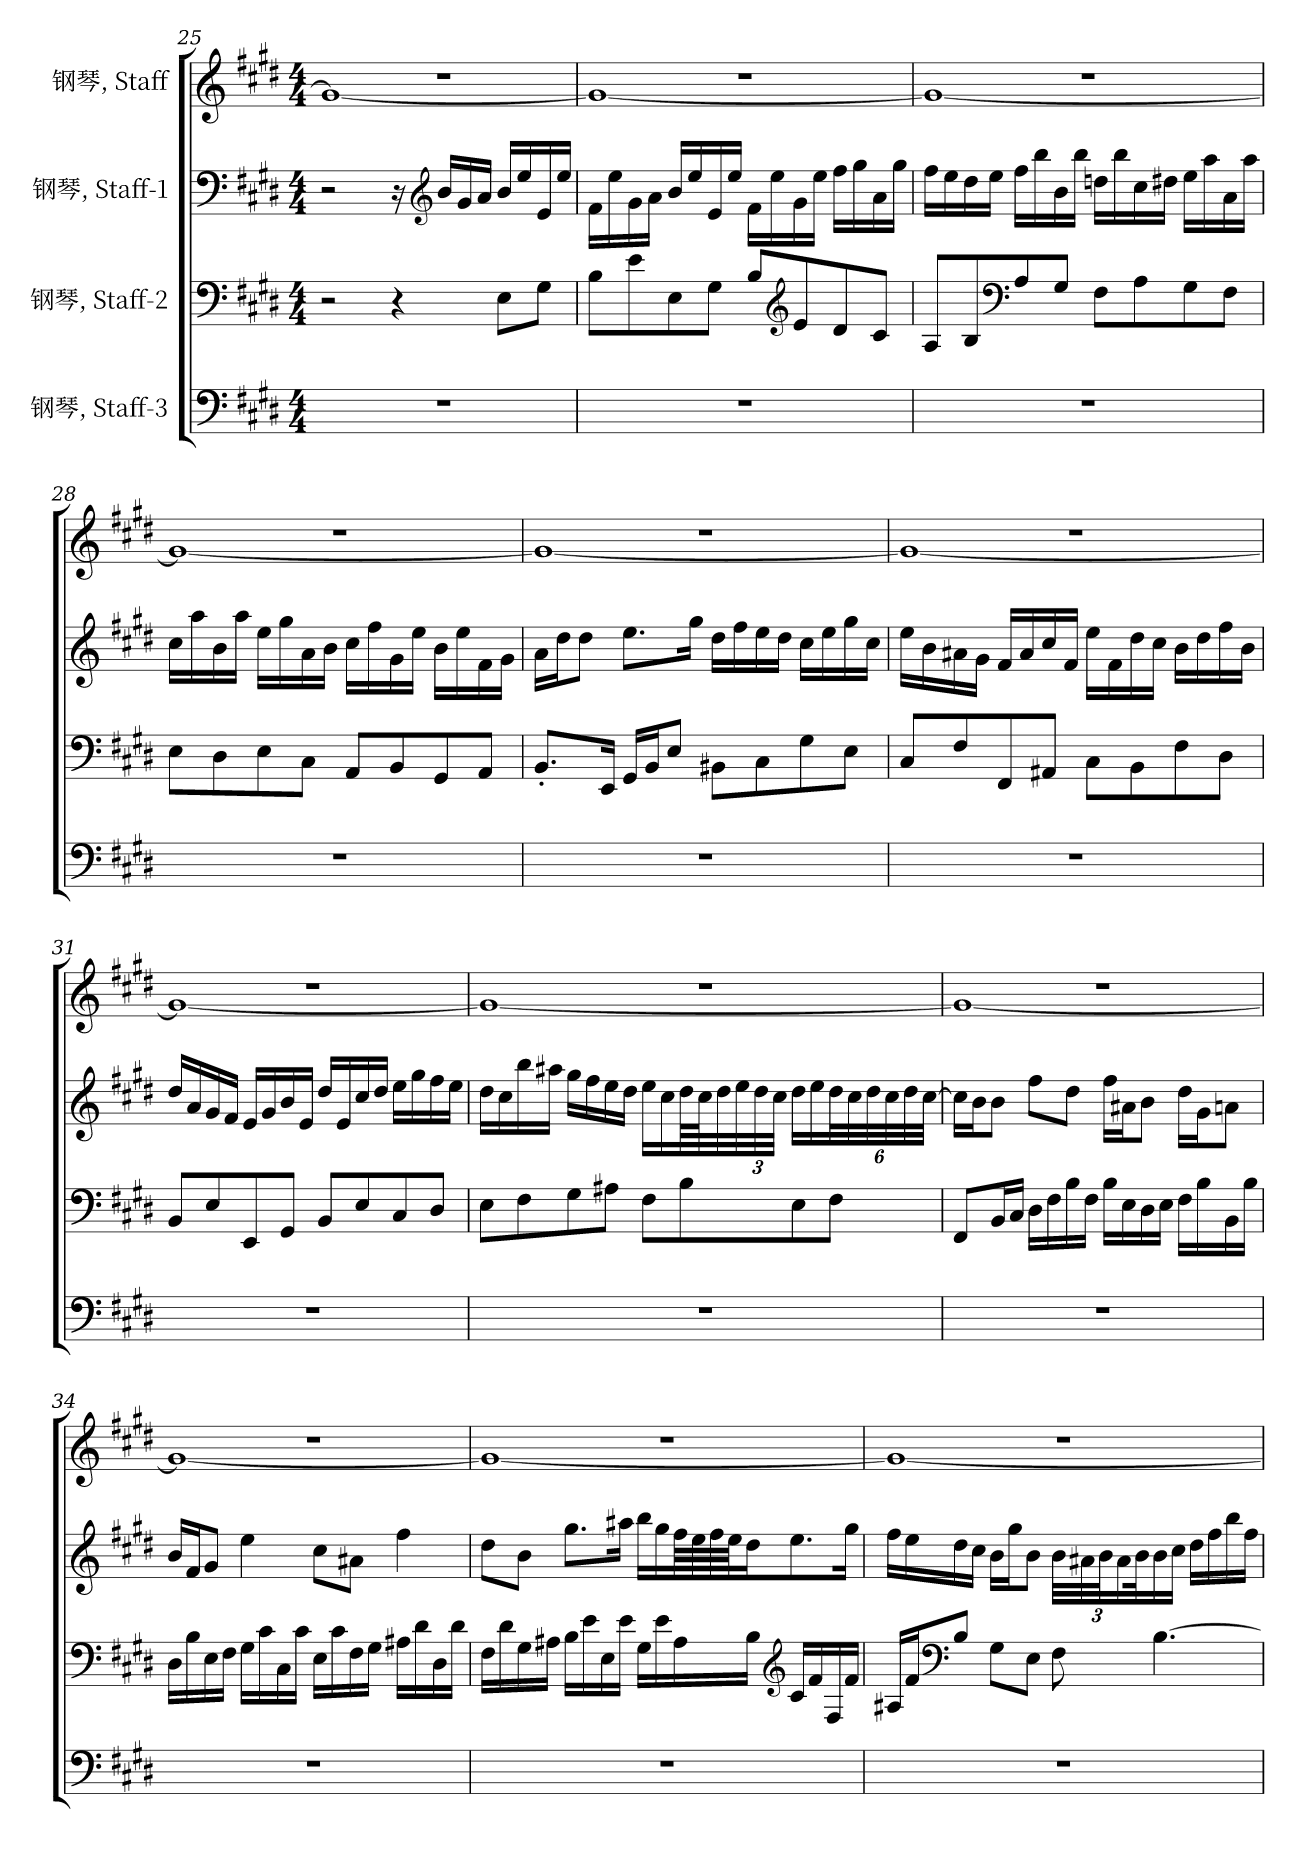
**kern	**kern	**kern	**kern
*part4	*part3	*part2	*part1
*staff4	*staff3	*staff2	*staff1
*I"钢琴, Staff-3	*I"钢琴, Staff-2	*I"钢琴, Staff-1	*I"钢琴, Staff
*clefF4	*clefF4	*clefF4	*clefG2
*k[f#c#g#d#]	*k[f#c#g#d#]	*k[f#c#g#d#]	*k[f#c#g#d#]
*M4/4	*M4/4	*M4/4	*M4/4
=25	=25	=25	=25
*	*	*	*^
1r	2r	2r	1r	1g_
.	4r	16r	.	.
*	*	*clefG2	*	*
.	.	16b/LL	.	.
.	.	16g#/	.	.
.	.	16a/JJ	.	.
.	8E\L	16b/LL	.	.
.	.	16ee/	.	.
.	8G#\J	16e/	.	.
.	.	16ee/JJ	.	.
=26	=26	=26	=26	=26
1r	8B\L	16f#\LL	1r	1g_
.	.	16ee\	.	.
.	8e\	16g#\	.	.
.	.	16a\JJ	.	.
.	8E\	16b/LL	.	.
.	.	16ee/	.	.
.	8G#\J	16e/	.	.
.	.	16ee/JJ	.	.
.	8B/L	16f#\LL	.	.
.	.	16ee\	.	.
*	*clefG2	*	*	*
.	8e/	16g#\	.	.
.	.	16ee\JJ	.	.
.	8d#/	16ff#\LL	.	.
.	.	16gg#\	.	.
.	8c#/J	16a\	.	.
.	.	16gg#\JJ	.	.
!!LO:PB:g=z	!!
=27	=27	=27	=27	=27
1r	8A/L	16ff#\LL	1r	1g_
.	.	16ee\	.	.
.	8B/	16dd#\	.	.
.	.	16ee\JJ	.	.
*	*clefF4	*	*	*
.	8A/	16ff#\LL	.	.
.	.	16bb\	.	.
.	8G#/J	16b\	.	.
.	.	16bb\JJ	.	.
.	8F#\L	16ddn\LL	.	.
.	.	16bb\	.	.
.	8A\	16cc#\	.	.
.	.	16dd#X\JJ	.	.
.	8G#\	16ee\LL	.	.
.	.	16aa\	.	.
.	8F#\J	16a\	.	.
.	.	16aa\JJ	.	.
=28	=28	=28	=28	=28
1r	8E\L	16cc#\LL	1r	1g_
.	.	16aa\	.	.
.	8D#\	16b\	.	.
.	.	16aa\JJ	.	.
.	8E\	16ee\LL	.	.
.	.	16gg#\	.	.
.	8C#\J	16a\	.	.
.	.	16b\JJ	.	.
.	8AA/L	16cc#\LL	.	.
.	.	16ff#\	.	.
.	8BB/	16g#\	.	.
.	.	16ee\JJ	.	.
.	8GG#/	16b\LL	.	.
.	.	16ee\	.	.
.	8AA/J	16f#\	.	.
.	.	16g#\JJ	.	.
!!LO:LB:g=z	!!
=29	=29	=29	=29	=29
1r	8.BB'/L	16a\LL	1r	1g_
.	.	16dd#\J	.	.
.	.	8dd#\J	.	.
.	16EE/Jk	.	.	.
.	16GG#/LL	8.ee\L	.	.
.	16BB/J	.	.	.
.	8E/J	.	.	.
.	.	16gg#\Jk	.	.
.	8BB#X\L	16dd#\LL	.	.
.	.	16ff#\	.	.
.	8C#\	16ee\	.	.
.	.	16dd#\JJ	.	.
.	8G#\	16cc#\LL	.	.
.	.	16ee\	.	.
.	8E\J	16gg#\	.	.
.	.	16cc#\JJ	.	.
=30	=30	=30	=30	=30
1r	8C#/L	16ee\LL	1r	1g_
.	.	16b\	.	.
.	8F#/	16a#X\	.	.
.	.	16g#\JJ	.	.
.	8FF#/	16f#/LL	.	.
.	.	16a#/	.	.
.	8AA#X/J	16cc#/	.	.
.	.	16f#/JJ	.	.
.	8C#\L	16ee\LL	.	.
.	.	16f#\	.	.
.	8BB\	16dd#\	.	.
.	.	16cc#\JJ	.	.
.	8F#\	16b\LL	.	.
.	.	16dd#\	.	.
.	8D#\J	16ff#\	.	.
.	.	16b\JJ	.	.
!!LO:LB:g=z	!!
=31	=31	=31	=31	=31
1r	8BB/L	16dd#/LL	1r	1g_
.	.	16a/	.	.
.	8E/	16g#/	.	.
.	.	16f#/JJ	.	.
.	8EE/	16e/LL	.	.
.	.	16g#/	.	.
.	8GG#/J	16b/	.	.
.	.	16e/JJ	.	.
.	8BB/L	16dd#/LL	.	.
.	.	16e/	.	.
.	8E/	16cc#/	.	.
.	.	16dd#/JJ	.	.
.	8C#/	16ee\LL	.	.
.	.	16gg#\	.	.
.	8D#/J	16ff#\	.	.
.	.	16ee\JJ	.	.
=32	=32	=32	=32	=32
1r	8E\L	16dd#\LL	1r	1g_
.	.	16cc#\	.	.
.	8F#\	16bb\	.	.
.	.	16aa#X\JJ	.	.
.	8G#\	16gg#\LL	.	.
.	.	16ff#\	.	.
.	8A#X\J	16ee\	.	.
.	.	16dd#\JJ	.	.
.	8F#\L	16ee\LL	.	.
.	.	16cc#\	.	.
.	8B\	64dd#\LL	.	.
.	.	64cc#\J	.	.
.	.	32dd#\	.	.
*	*	*Xbrackettup	*	*
.	.	48ee\	.	.
.	.	48dd#\	.	.
.	.	48cc#\JJJ	.	.
.	8E\	16dd#\LL	.	.
.	.	16ee\	.	.
.	8F#\J	48dd#\L	.	.
.	.	48cc#\	.	.
.	.	48dd#\	.	.
.	.	48cc#\	.	.
.	.	48dd#\	.	.
.	.	[48cc#\JJJ	.	.
!!LO:PB:g=z	!!
=33	=33	=33	=33	=33
1r	8FF#/L	16cc#\LL]	1r	1g_
.	.	16b\J	.	.
.	16BB/L	8b\J	.	.
.	16C#/JJ	.	.	.
.	16D#\LL	8ff#\L	.	.
.	16F#\	.	.	.
.	16B\	8dd#\J	.	.
.	16F#\JJ	.	.	.
.	16B\LL	16ff#\LL	.	.
.	16E\	16a#X\J	.	.
.	16D#\	8b\J	.	.
.	16E\JJ	.	.	.
.	16F#\LL	16dd#\LL	.	.
.	16B\	16g#\J	.	.
.	16BB\	8an\J	.	.
.	16B\JJ	.	.	.
=34	=34	=34	=34	=34
1r	16D#\LL	16b/LL	1r	1g_
.	16B\	16f#/J	.	.
.	16E\	8g#/J	.	.
.	16F#\JJ	.	.	.
.	16G#\LL	4ee\	.	.
.	16c#\	.	.	.
.	16C#\	.	.	.
.	16c#\JJ	.	.	.
.	16E\LL	8cc#\L	.	.
.	16c#\	.	.	.
.	16F#\	8a#X\J	.	.
.	16G#\JJ	.	.	.
.	16A#X\LL	4ff#\	.	.
.	16d#\	.	.	.
.	16D#\	.	.	.
.	16d#\JJ	.	.	.
!!LO:LB:g=z	!!
=35	=35	=35	=35	=35
1r	16F#\LL	8dd#\L	1r	1g_
.	16d#\	.	.	.
.	16G#\	8b\J	.	.
.	16A#X\JJ	.	.	.
.	16B\LL	8.gg#\L	.	.
.	16e\	.	.	.
.	16E\	.	.	.
.	16e\JJ	16aa#X\Jk	.	.
.	16G#\LL	16bb\LL	.	.
.	16e\	16gg#\	.	.
.	16A#\	64ff#\LL	.	.
.	.	64ee\	.	.
.	.	64ff#\	.	.
.	.	64ee\JJ	.	.
.	16B\JJ	16dd#\J	.	.
*	*clefG2	*	*	*
.	16c#/LL	8.ee\	.	.
.	16f#/	.	.	.
.	16F#/	.	.	.
.	16f#/JJ	16gg#\Jk	.	.
=36	=36	=36	=36	=36
1r	16A#X/LL	16ff#\LL	1r	1g_
.	16f#/J	16ee\	.	.
*	*clefF4	*	*	*
.	8B/J	16dd#\	.	.
.	.	16cc#\JJ	.	.
.	8G#\L	16b\LL	.	.
.	.	16gg#\J	.	.
.	8E\J	8b\J	.	.
.	8F#\	48b\LLL	.	.
.	.	48a#X\	.	.
.	.	48b\J	.	.
.	.	24a#\	.	.
.	.	48b\K	.	.
.	[4.B\	16b\	.	.
.	.	16cc#\JJ	.	.
.	.	16dd#\LL	.	.
.	.	16ff#\	.	.
.	.	16bb\	.	.
.	.	16ff#\JJ	.	.
*	*	*	*v	*v
=	=	=	=
*-	*-	*-	*-
